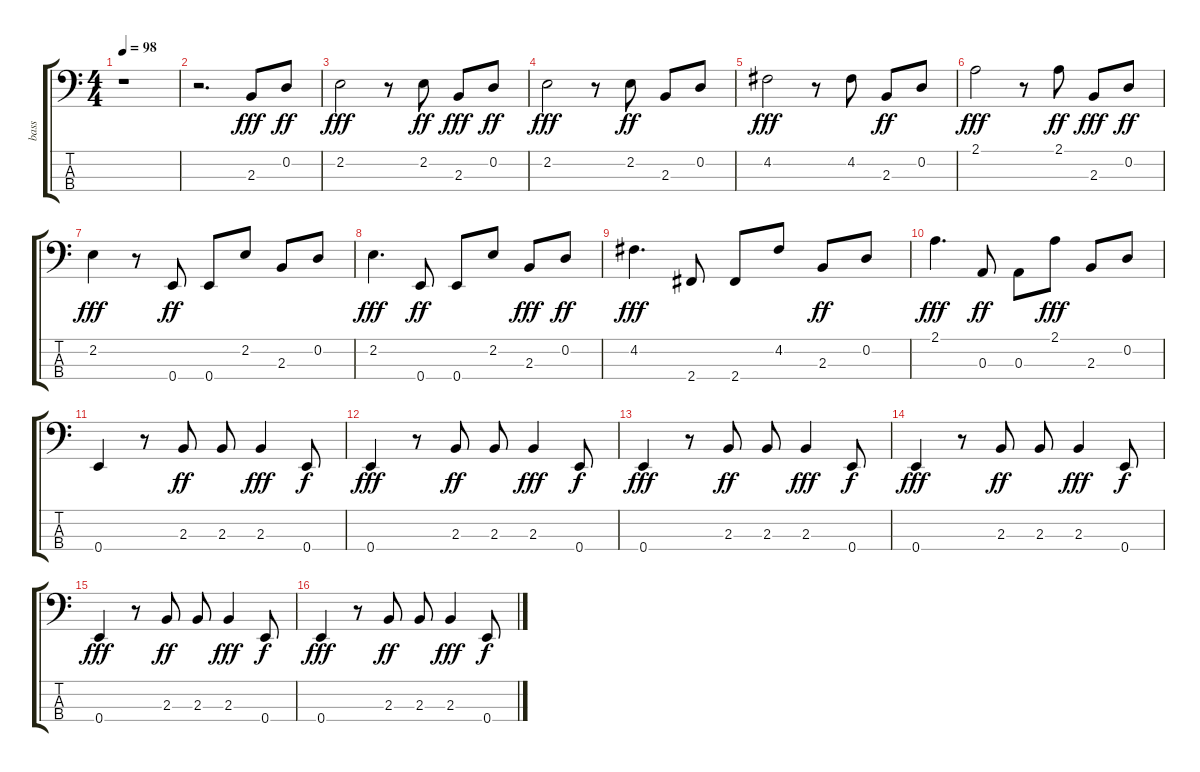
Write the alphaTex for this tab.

\track ("bass" "bass") {instrument electricbassfinger}
\staff {score tabs}
\tuning (G2 D2 A1 E1) {hide}
\ts (4 4)
\tempo 98
\clef f4
\ks c
r.1{dy fff instrument electricbassfinger} |
r.2{d} 2.3.8 0.2.8{dy ff} |
2.2.2{dy fff} r.8 2.2.8{dy ff} 2.3.8{dy fff} 0.2.8{dy ff} |
2.2.2{dy fff} r.8 2.2.8{dy ff} 2.3.8 0.2.8 |
4.2.2{dy fff} r.8 4.2.8 2.3.8{dy ff} 0.2.8 |
2.1.2{dy fff} r.8 2.1.8{dy ff} 2.3.8{dy fff} 0.2.8{dy ff} |
2.2.4{dy fff} r.8 0.4.8{dy ff} 0.4.8 2.2.8 2.3.8 0.2.8 |
2.2.4{d dy fff} 0.4.8{dy ff} 0.4.8 2.2.8 2.3.8{dy fff} 0.2.8{dy ff} |
4.2.4{d dy fff} 2.4.8 2.4.8 4.2.8 2.3.8{dy ff} 0.2.8 |
2.1.4{d dy fff} 0.3.8{dy ff} 0.3.8 2.1.8{dy fff} 2.3.8 0.2.8 |
0.4.4 r.8 2.3.8{dy ff} 2.3.8 2.3.4{dy fff} 0.4.8{dy f} |
0.4.4{dy fff} r.8 2.3.8{dy ff} 2.3.8 2.3.4{dy fff} 0.4.8{dy f} |
0.4.4{dy fff} r.8 2.3.8{dy ff} 2.3.8 2.3.4{dy fff} 0.4.8{dy f} |
0.4.4{dy fff} r.8 2.3.8{dy ff} 2.3.8 2.3.4{dy fff} 0.4.8{dy f} |
0.4.4{dy fff} r.8 2.3.8{dy ff} 2.3.8 2.3.4{dy fff} 0.4.8{dy f} |
0.4.4{dy fff} r.8 2.3.8{dy ff} 2.3.8 2.3.4{dy fff} 0.4.8{dy f}
